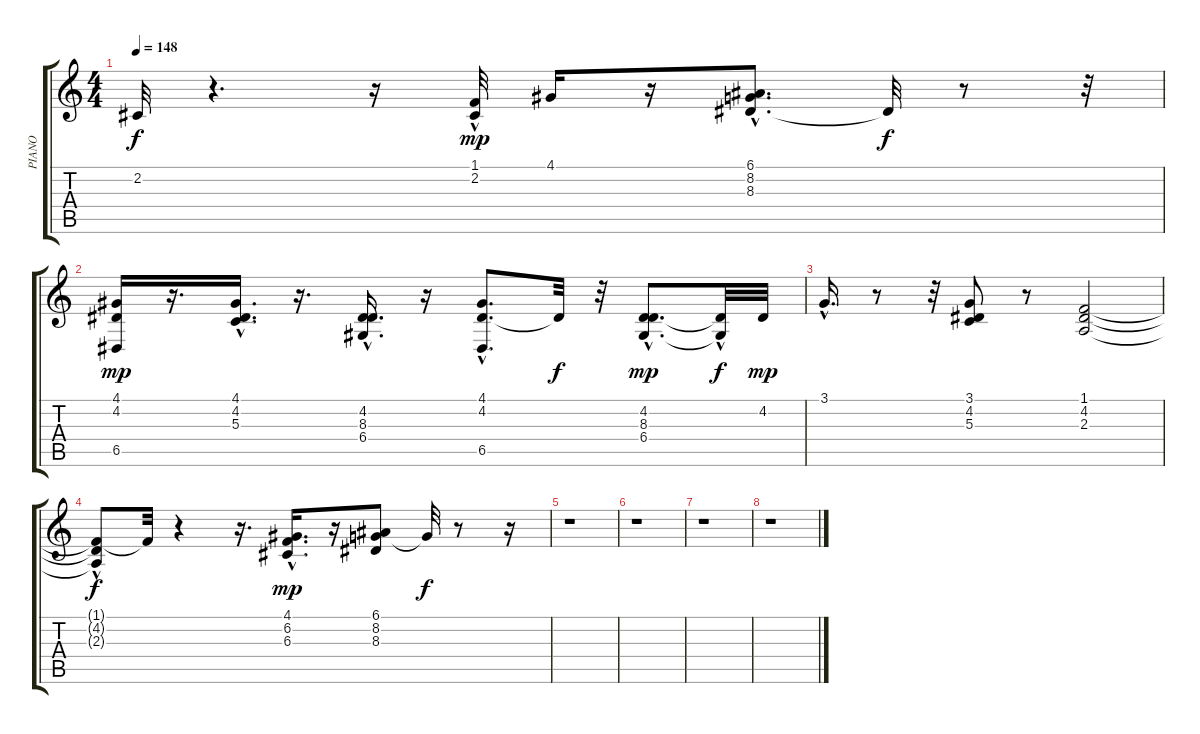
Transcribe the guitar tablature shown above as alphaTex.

\track ("PIANO" "PIANO") {instrument brightacousticpiano}
\staff {score tabs}
\tuning (E4 B3 G3 D3 A2 E2) {hide}
\ts (4 4)
\tempo 148
\clef g2
\ks c
2.2{t}.32{dy f} r.4{d} r.16 (1.1 2.2{hac}).32{dy mp} 4.1.16 r.16 (6.1{hac} 8.2{hac} 8.3{hac}).8{d} 8.3{t}.32{dy f} r.8 r.32 |
(4.1 4.2 6.5).16{dy mp} r.16{d} (4.1 4.2 5.3{hac}).16{d} r.16{d} (4.2{hac} 8.3 6.4).16{d} r.16 (4.1{hac} 4.2{hac} 6.5{hac}).8{d} 4.2{t}.32{dy f} r.32 (4.2{hac} 8.3{hac} 6.4{hac}).8{d dy mp} (4.2{t} 6.4{hac t}).32{dy f} 4.2.32{dy mp} |
3.1{hac}.16{d} r.8 r.32 (3.1 4.2 5.3).8 r.8 (1.1 4.2 2.3).2 |
(1.1{t} 4.2{t} 2.3{hac t}).8{dy f} 1.1{t}.32 r.4 r.16{d} (4.1 6.2 6.3{hac}).16{d dy mp} r.16 (6.1 8.2 8.3).8 8.2{t}.32{dy f} r.8 r.16 |
r.1 |
r.1 |
r.1 |
r.1
